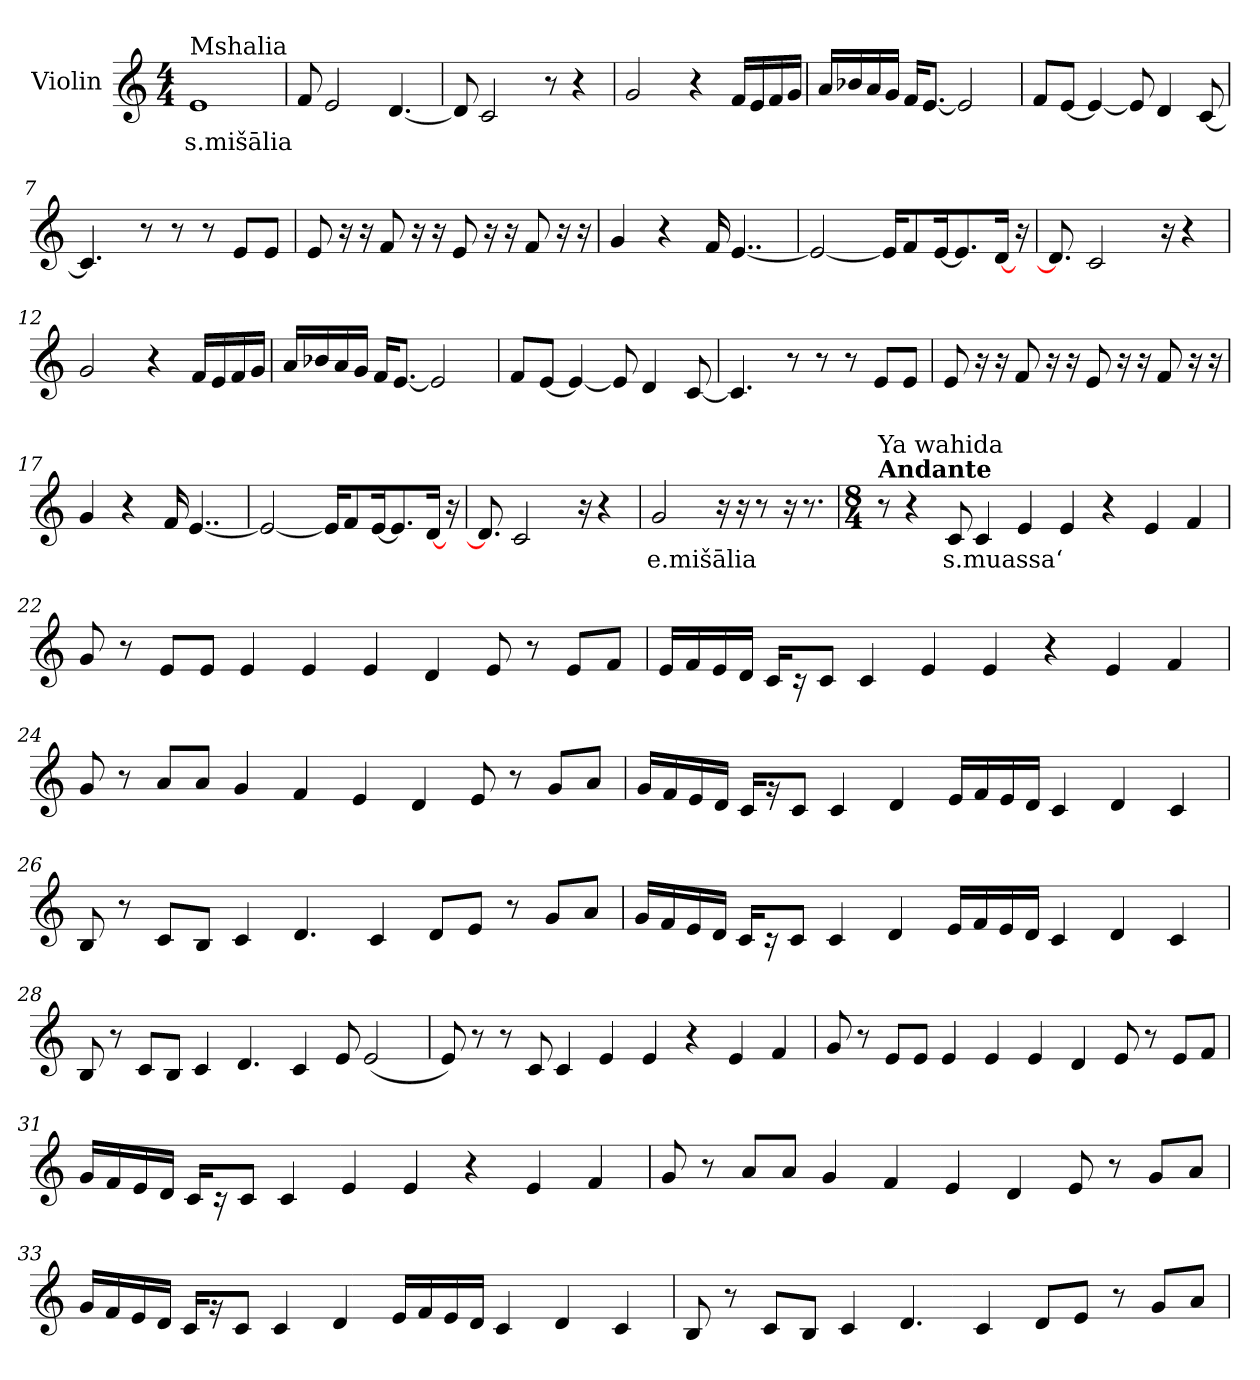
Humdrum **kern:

**kern	**text
*part1	*part1
*staff1	*staff1
*I"Violin	*
*clefG2	*
*k[]	*
*M4/4	*
*MM85	*
=1	=1
!LO:TX:a:t=Mshalia	!
!	!LO:LY:b
1e	s.mišālia
=2	=2
8f/	.
2e/	.
[4.d/	.
=3	=3
8d/]	.
2c/	.
8r	.
4r	.
=4	=4
2g/	.
4r	.
16f/LL	.
16e/	.
16f/	.
16g/JJ	.
=5	=5
16a/LL	.
16b-X/	.
16a/	.
16g/JJ	.
16f/KL	.
[8.e/J	.
2e/]	.
!!LO:LB:g=z
=6	=6
8f/L	.
[8e/J	.
4e/_	.
8e/]	.
4d/	.
[8c/	.
=7	=7
4.c/]	.
8r	.
8r	.
8r	.
8e/L	.
8e/J	.
=8	=8
8e/	.
16r	.
16r	.
8f/	.
16r	.
16r	.
8e/	.
16r	.
16r	.
8f/	.
16r	.
16r	.
=9	=9
4g/	.
4r	.
16f/	.
[4..e/	.
!!LO:LB:g=z
=10	=10
2e/_	.
16e/KL]	.
8f/	.
[16e/K	.
8.e/]	.
[16d/Jk	.
16r	.
=11	=11
8.d/]	.
2c/	.
16r	.
4r	.
=12	=12
2g/	.
4r	.
16f/LL	.
16e/	.
16f/	.
16g/JJ	.
=13	=13
16a/LL	.
16b-X/	.
16a/	.
16g/JJ	.
16f/KL	.
[8.e/J	.
2e/]	.
!!LO:LB:g=z
=14	=14
8f/L	.
[8e/J	.
4e/_	.
8e/]	.
4d/	.
[8c/	.
=15	=15
4.c/]	.
8r	.
8r	.
8r	.
8e/L	.
8e/J	.
=16	=16
8e/	.
16r	.
16r	.
8f/	.
16r	.
16r	.
8e/	.
16r	.
16r	.
8f/	.
16r	.
16r	.
=17	=17
4g/	.
4r	.
16f/	.
[4..e/	.
!!LO:LB:g=z
=18	=18
2e/_	.
16e/KL]	.
8f/	.
[16e/K	.
8.e/]	.
[16d/Jk	.
16r	.
=19	=19
8.d/]	.
2c/	.
16r	.
4r	.
=20	=20
!	!LO:LY:b
2g/	e.mišālia
16r	.
16r	.
8r	.
16r	.
8.r	.
=21	=21
*M8/4	*
*MM70	*
!LO:TX:a:B:t=Andante	!
!LO:TX:a:t=Ya wahida	!
8r	.
4r	.
!	!LO:LY:b
8c/	s.muassa‘
4c/	.
4e/	.
4e/	.
4r	.
4e/	.
4f/	.
!!LO:LB:g=z
=22	=22
8g/	.
8r	.
8e/L	.
8e/J	.
4e/	.
4e/	.
4e/	.
4d/	.
8e/	.
8r	.
8e/L	.
8f/J	.
=23	=23
16e/LL	.
16f/	.
16e/	.
16d/JJ	.
16c/KL	.
16r	.
8c/J	.
4c/	.
4e/	.
4e/	.
4r	.
4e/	.
4f/	.
!!LO:LB:g=z
=24	=24
8g/	.
8r	.
8a/L	.
8a/J	.
4g/	.
4f/	.
4e/	.
4d/	.
8e/	.
8r	.
8g/L	.
8a/J	.
=25	=25
16g/LL	.
16f/	.
16e/	.
16d/JJ	.
16c/KL	.
16rg	.
8c/J	.
4c/	.
4d/	.
16e/LL	.
16f/	.
16e/	.
16d/JJ	.
4c/	.
4d/	.
4c/	.
!!LO:PB:g=z
=26	=26
8B/	.
8r	.
8c/L	.
8B/J	.
4c/	.
4.d/	.
4c/	.
8d/L	.
8e/J	.
8r	.
8g/L	.
8a/J	.
=27	=27
16g/LL	.
16f/	.
16e/	.
16d/JJ	.
16c/KL	.
16r	.
8c/J	.
4c/	.
4d/	.
16e/LL	.
16f/	.
16e/	.
16d/JJ	.
4c/	.
4d/	.
4c/	.
!!LO:PB:g=z
=28	=28
8B/	.
8r	.
8c/L	.
8B/J	.
4c/	.
4.d/	.
4c/	.
8e/	.
(<2e/	.
=29	=29
8e/)	.
8r	.
8r	.
8c/	.
4c/	.
4e/	.
4e/	.
4r	.
4e/	.
4f/	.
!!LO:LB:g=z
=30	=30
8g/	.
8r	.
8e/L	.
8e/J	.
4e/	.
4e/	.
4e/	.
4d/	.
8e/	.
8r	.
8e/L	.
8f/J	.
=31	=31
16g/LL	.
16f/	.
16e/	.
16d/JJ	.
16c/KL	.
16r	.
8c/J	.
4c/	.
4e/	.
4e/	.
4r	.
4e/	.
4f/	.
!!LO:LB:g=z
=32	=32
8g/	.
8r	.
8a/L	.
8a/J	.
4g/	.
4f/	.
4e/	.
4d/	.
8e/	.
8r	.
8g/L	.
8a/J	.
=33	=33
16g/LL	.
16f/	.
16e/	.
16d/JJ	.
16c/KL	.
16rg	.
8c/J	.
4c/	.
4d/	.
16e/LL	.
16f/	.
16e/	.
16d/JJ	.
4c/	.
4d/	.
4c/	.
!!LO:LB:g=z
=34	=34
8B/	.
8r	.
8c/L	.
8B/J	.
4c/	.
4.d/	.
4c/	.
8d/L	.
8e/J	.
8r	.
8g/L	.
8a/J	.
=	=
*-	*-
